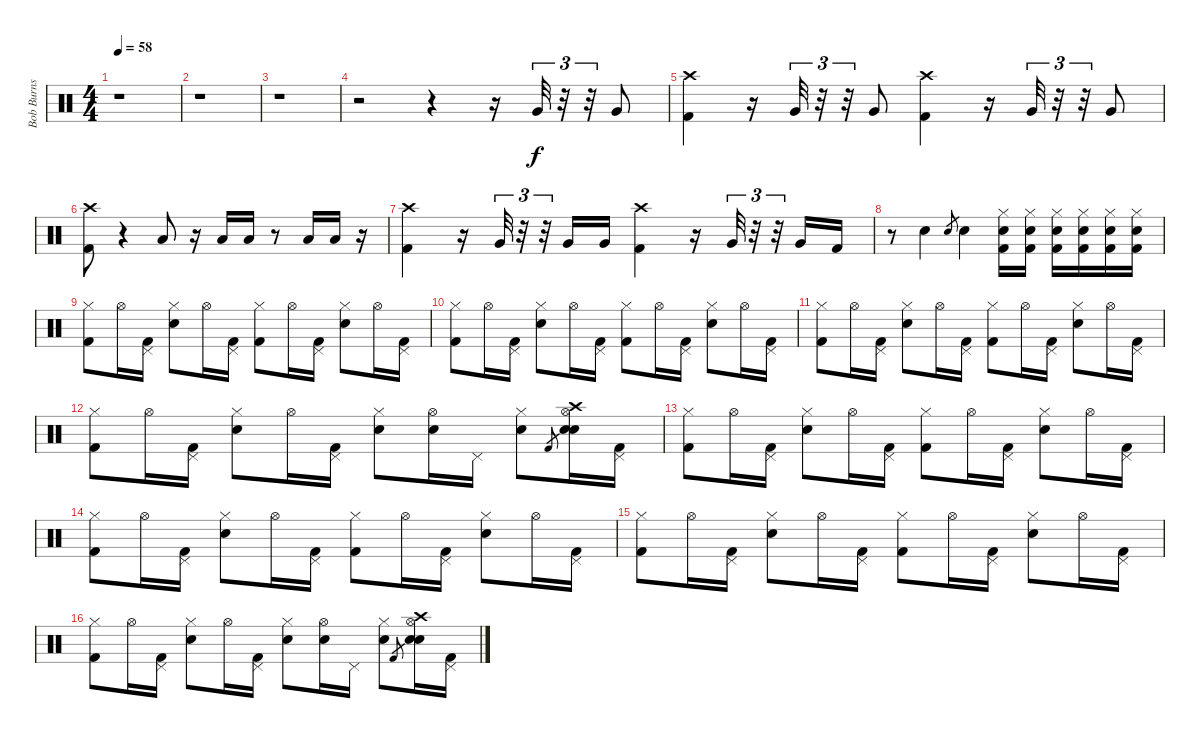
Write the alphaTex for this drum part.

\track ("Bob Burns (Drums)" "Bob Burns ") {instrument percussion}
\staff {score}
\articulation defaults
\ts (4 4)
\tempo 58
\clef neutral
\ks c
r.1{dy f} |
r.1 |
r.1 |
r.2 r.4 r.16 "Very Low Tom (hit)".32{tu (3 2)} r.32{tu (3 2)} r.32{tu (3 2)} "Very Low Tom (hit)".8 |
("Crash high (hit)" "Kick (hit) 2").4 r.16 "Very Low Tom (hit)".32{tu (3 2)} r.32{tu (3 2)} r.32{tu (3 2)} "Very Low Tom (hit)".8 ("Crash high (hit)" "Kick (hit) 2").4 r.16 "Very Low Tom (hit)".32{tu (3 2)} r.32{tu (3 2)} r.32{tu (3 2)} "Very Low Tom (hit)".8 |
("Crash high (hit)" "Kick (hit) 2").8 r.4 "Low Tom (hit)".8 r.16 "Low Tom (hit)".16 "Low Tom (hit)".16 r.8 "Low Tom (hit)".16 "Low Tom (hit)".16 r.16 |
("Crash high (hit)" "Kick (hit) 2").4 r.16 "Very Low Tom (hit)".32{tu (3 2)} r.32{tu (3 2)} r.32{tu (3 2)} "Very Low Tom (hit)".16 "Very Low Tom (hit)".16 ("Crash high (hit)" "Kick (hit) 2").4 r.16 "Very Low Tom (hit)".32{tu (3 2)} r.32{tu (3 2)} r.32{tu (3 2)} "Very Low Tom (hit)".16 "Kick (hit) 2".16 |
r.8 "Electric Snare (hit)".4 "Electric Snare (hit)".8{gr} "Electric Snare (hit)".4 ("Hi-Hat (closed)" "Electric Snare (hit)" "Kick (hit) 2").16 ("Hi-Hat (closed)" "Electric Snare (hit)" "Kick (hit) 2").16 ("Hi-Hat (closed)" "Electric Snare (hit)" "Kick (hit) 2").16 ("Hi-Hat (closed)" "Electric Snare (hit)" "Kick (hit) 2").16 ("Hi-Hat (closed)" "Electric Snare (hit)" "Kick (hit) 2").16 ("Hi-Hat (closed)" "Electric Snare (hit)" "Kick (hit) 2").16 |
("Hi-Hat (closed)" "Kick (hit) 2").8 "Hi-Hat (open)".16 ("Pedal Hi-Hat (hit)" "Kick (hit) 2").16 ("Hi-Hat (closed)" "Electric Snare (hit)").8 "Hi-Hat (open)".16 ("Pedal Hi-Hat (hit)" "Kick (hit) 2").16 ("Hi-Hat (closed)" "Kick (hit) 2").8 "Hi-Hat (open)".16 ("Pedal Hi-Hat (hit)" "Kick (hit) 2").16 ("Hi-Hat (closed)" "Electric Snare (hit)").8 "Hi-Hat (open)".16 ("Pedal Hi-Hat (hit)" "Kick (hit) 2").16 |
("Hi-Hat (closed)" "Kick (hit) 2").8 "Hi-Hat (open)".16 ("Pedal Hi-Hat (hit)" "Kick (hit) 2").16 ("Hi-Hat (closed)" "Electric Snare (hit)").8 "Hi-Hat (open)".16 ("Pedal Hi-Hat (hit)" "Kick (hit) 2").16 ("Hi-Hat (closed)" "Kick (hit) 2").8 "Hi-Hat (open)".16 ("Pedal Hi-Hat (hit)" "Kick (hit) 2").16 ("Hi-Hat (closed)" "Electric Snare (hit)").8 "Hi-Hat (open)".16 ("Pedal Hi-Hat (hit)" "Kick (hit) 2").16 |
("Hi-Hat (closed)" "Kick (hit) 2").8 "Hi-Hat (open)".16 ("Pedal Hi-Hat (hit)" "Kick (hit) 2").16 ("Hi-Hat (closed)" "Electric Snare (hit)").8 "Hi-Hat (open)".16 ("Pedal Hi-Hat (hit)" "Kick (hit) 2").16 ("Hi-Hat (closed)" "Kick (hit) 2").8 "Hi-Hat (open)".16 ("Pedal Hi-Hat (hit)" "Kick (hit) 2").16 ("Hi-Hat (closed)" "Electric Snare (hit)").8 "Hi-Hat (open)".16 ("Pedal Hi-Hat (hit)" "Kick (hit) 2").16 |
("Hi-Hat (closed)" "Kick (hit) 2").8 "Hi-Hat (open)".16 ("Pedal Hi-Hat (hit)" "Kick (hit) 2").16 ("Hi-Hat (closed)" "Electric Snare (hit)").8 "Hi-Hat (open)".16 ("Pedal Hi-Hat (hit)" "Kick (hit) 2").16 ("Hi-Hat (closed)" "Electric Snare (hit)").8 ("Hi-Hat (open)" "Electric Snare (hit)").16 "Pedal Hi-Hat (hit)".16 ("Hi-Hat (closed)" "Electric Snare (hit)").8 "Kick (hit) 2".8{gr} ("Hi-Hat (open)" "Crash high (hit)" "Electric Snare (hit)" "Snare (hit)").16 ("Pedal Hi-Hat (hit)" "Kick (hit) 2").16 |
("Hi-Hat (closed)" "Kick (hit) 2").8 "Hi-Hat (open)".16 ("Pedal Hi-Hat (hit)" "Kick (hit) 2").16 ("Hi-Hat (closed)" "Electric Snare (hit)").8 "Hi-Hat (open)".16 ("Pedal Hi-Hat (hit)" "Kick (hit) 2").16 ("Hi-Hat (closed)" "Kick (hit) 2").8 "Hi-Hat (open)".16 ("Pedal Hi-Hat (hit)" "Kick (hit) 2").16 ("Hi-Hat (closed)" "Electric Snare (hit)").8 "Hi-Hat (open)".16 ("Pedal Hi-Hat (hit)" "Kick (hit) 2").16 |
("Hi-Hat (closed)" "Kick (hit) 2").8 "Hi-Hat (open)".16 ("Pedal Hi-Hat (hit)" "Kick (hit) 2").16 ("Hi-Hat (closed)" "Electric Snare (hit)").8 "Hi-Hat (open)".16 ("Pedal Hi-Hat (hit)" "Kick (hit) 2").16 ("Hi-Hat (closed)" "Kick (hit) 2").8 "Hi-Hat (open)".16 ("Pedal Hi-Hat (hit)" "Kick (hit) 2").16 ("Hi-Hat (closed)" "Electric Snare (hit)").8 "Hi-Hat (open)".16 ("Pedal Hi-Hat (hit)" "Kick (hit) 2").16 |
("Hi-Hat (closed)" "Kick (hit) 2").8 "Hi-Hat (open)".16 ("Pedal Hi-Hat (hit)" "Kick (hit) 2").16 ("Hi-Hat (closed)" "Electric Snare (hit)").8 "Hi-Hat (open)".16 ("Pedal Hi-Hat (hit)" "Kick (hit) 2").16 ("Hi-Hat (closed)" "Kick (hit) 2").8 "Hi-Hat (open)".16 ("Pedal Hi-Hat (hit)" "Kick (hit) 2").16 ("Hi-Hat (closed)" "Electric Snare (hit)").8 "Hi-Hat (open)".16 ("Pedal Hi-Hat (hit)" "Kick (hit) 2").16 |
("Hi-Hat (closed)" "Kick (hit) 2").8 "Hi-Hat (open)".16 ("Pedal Hi-Hat (hit)" "Kick (hit) 2").16 ("Hi-Hat (closed)" "Electric Snare (hit)").8 "Hi-Hat (open)".16 ("Pedal Hi-Hat (hit)" "Kick (hit) 2").16 ("Hi-Hat (closed)" "Electric Snare (hit)").8 ("Hi-Hat (open)" "Electric Snare (hit)").16 "Pedal Hi-Hat (hit)".16 ("Hi-Hat (closed)" "Electric Snare (hit)").8 "Kick (hit) 2".8{gr} ("Hi-Hat (open)" "Crash high (hit)" "Electric Snare (hit)" "Snare (hit)").16 ("Pedal Hi-Hat (hit)" "Kick (hit) 2").16
